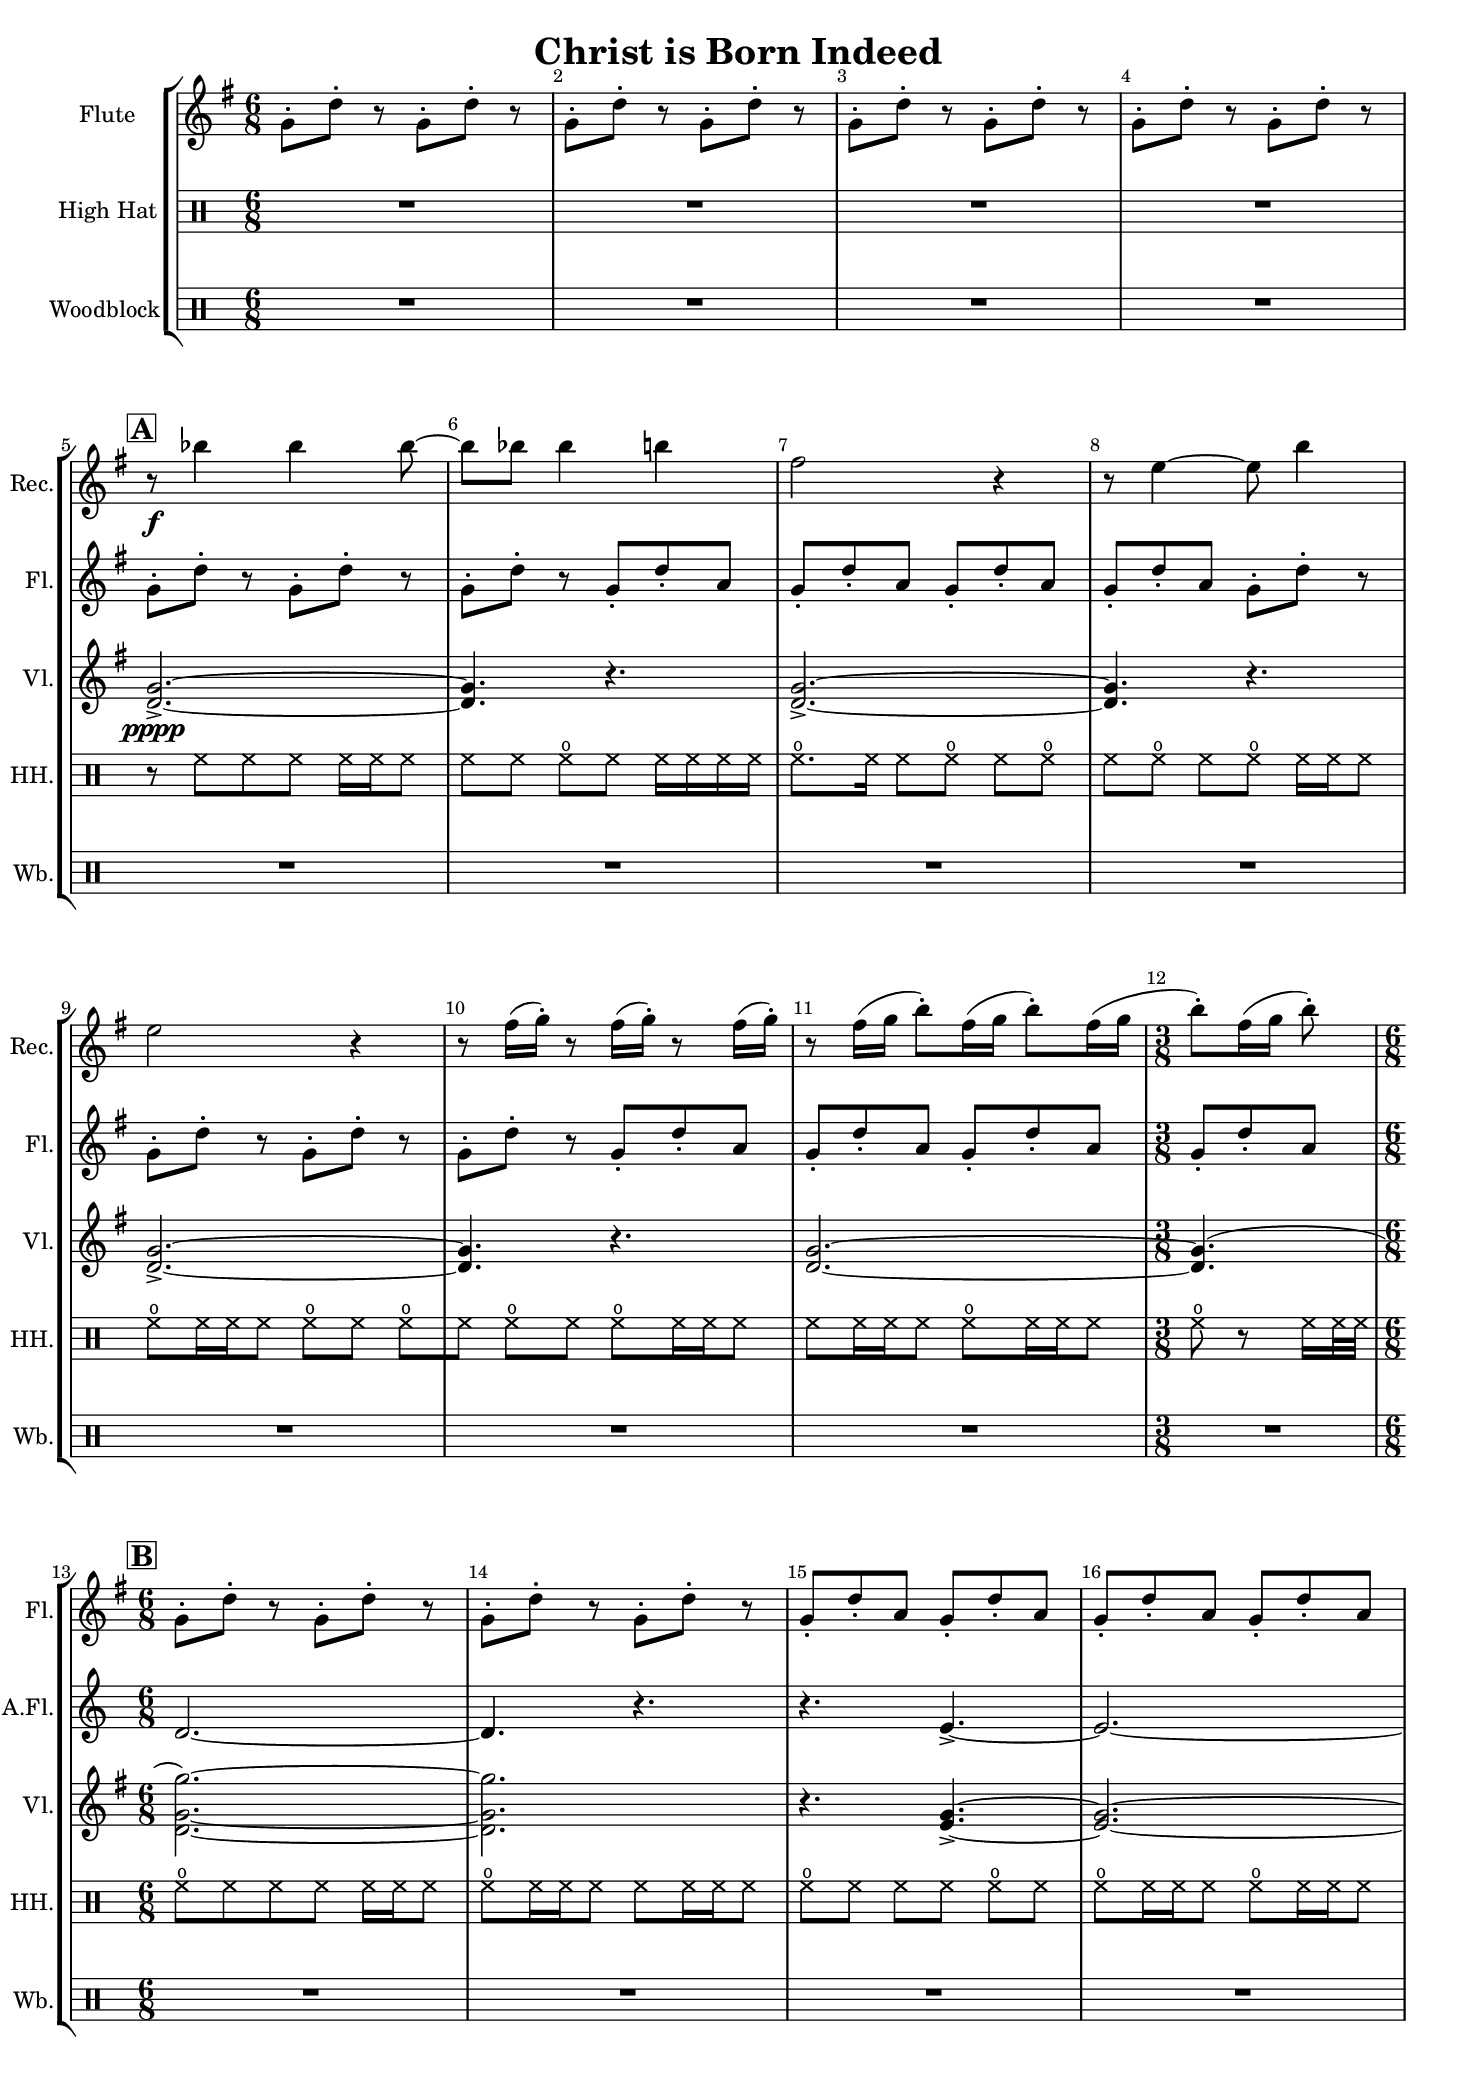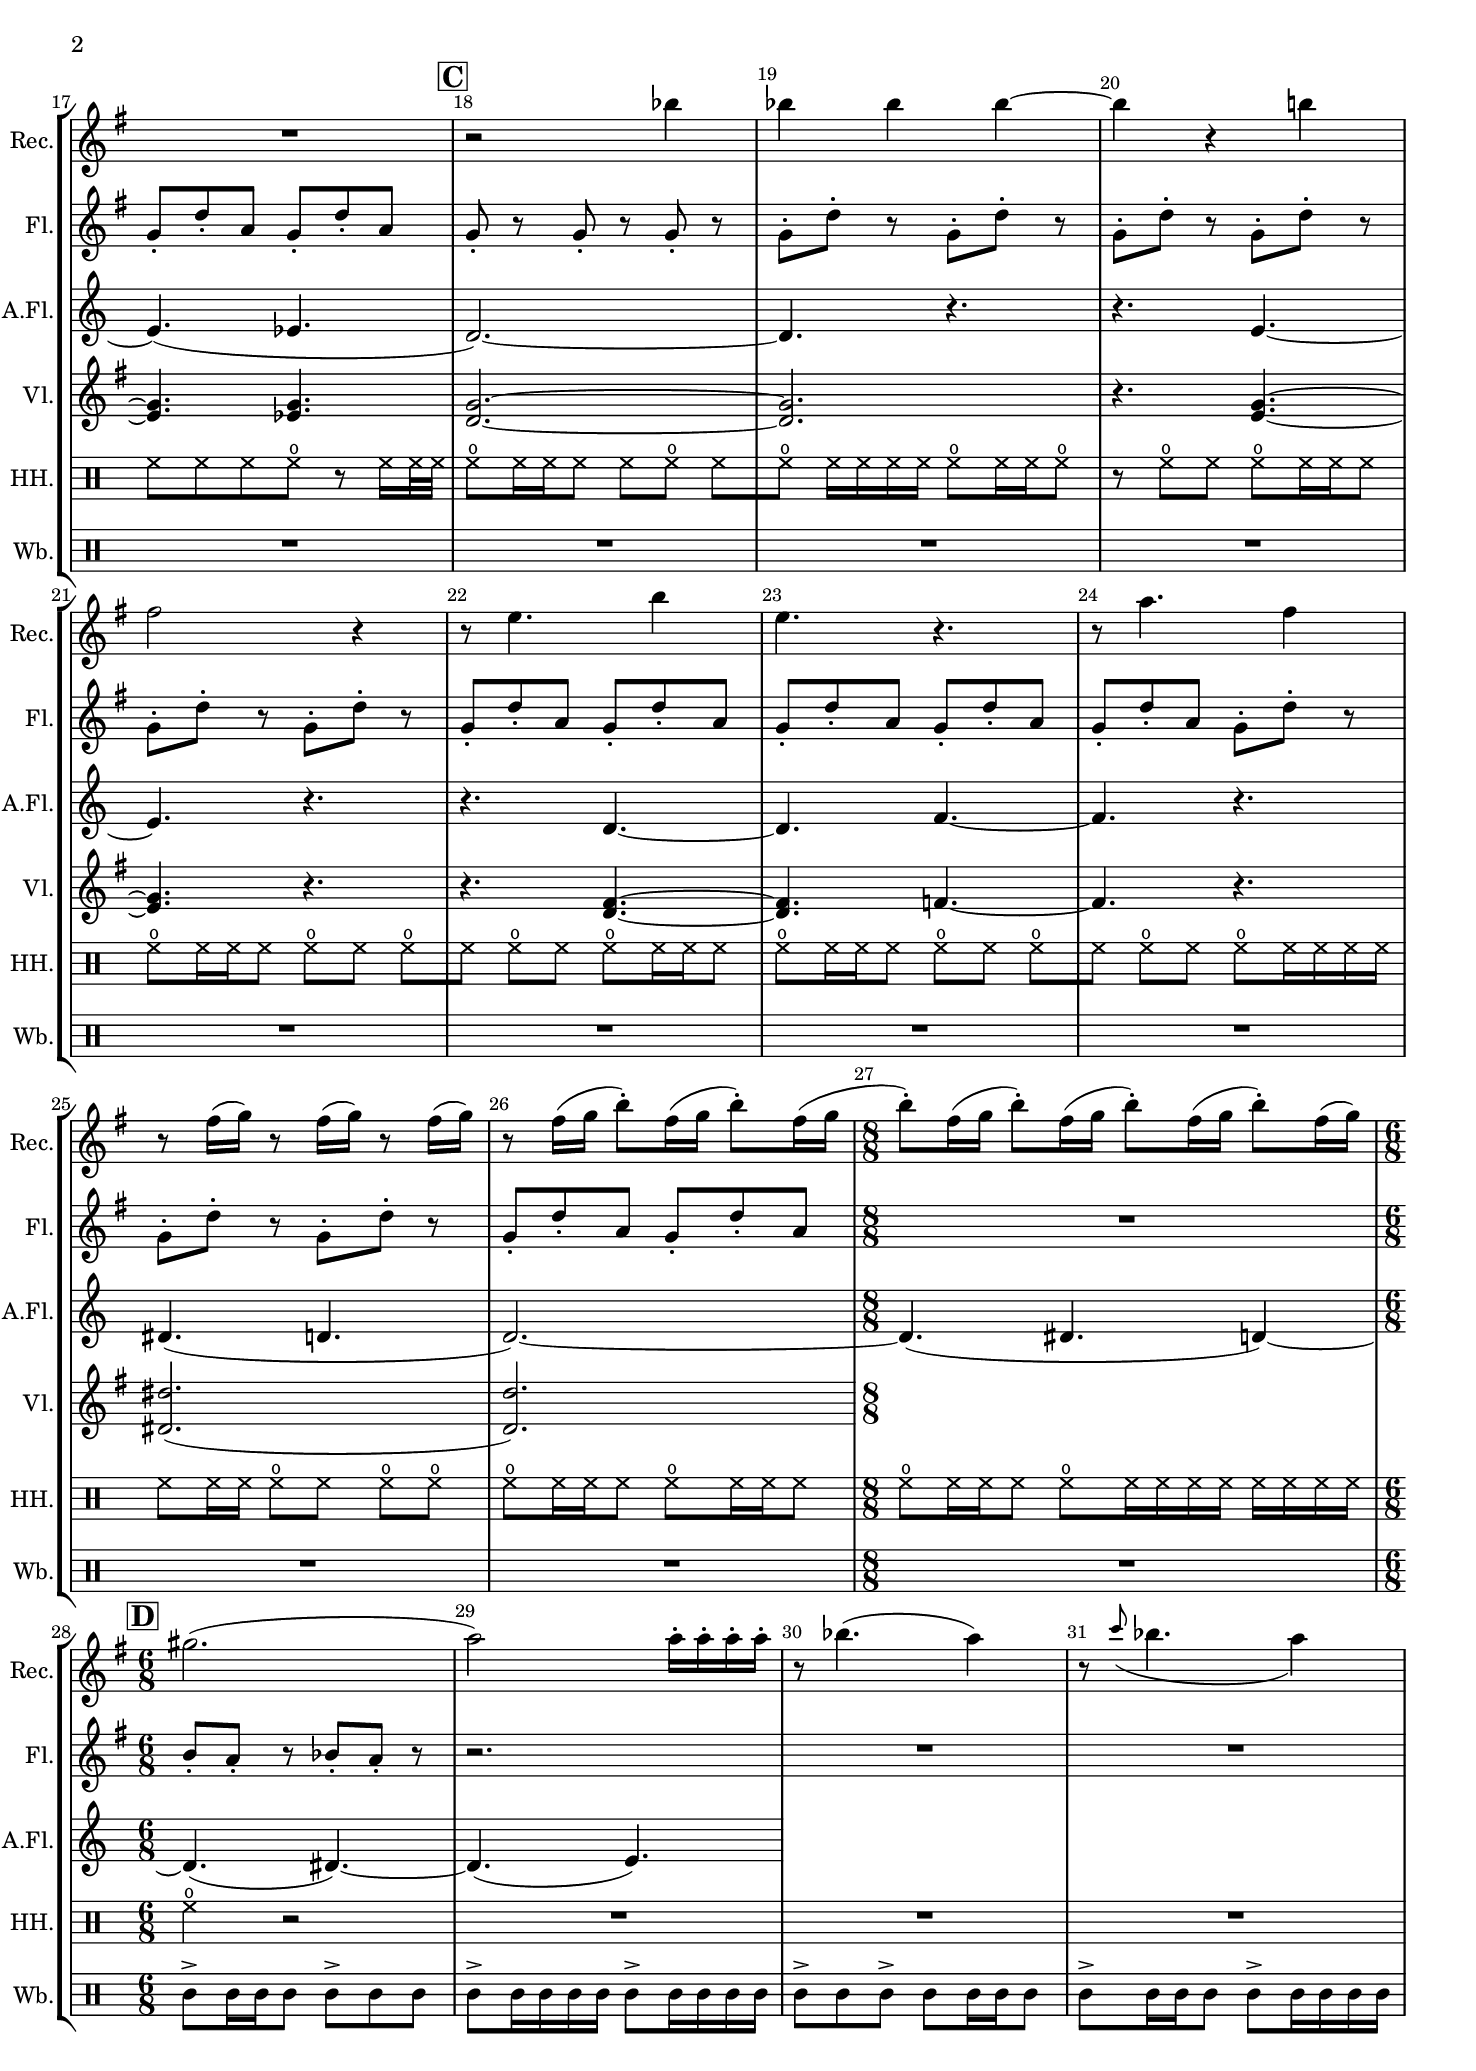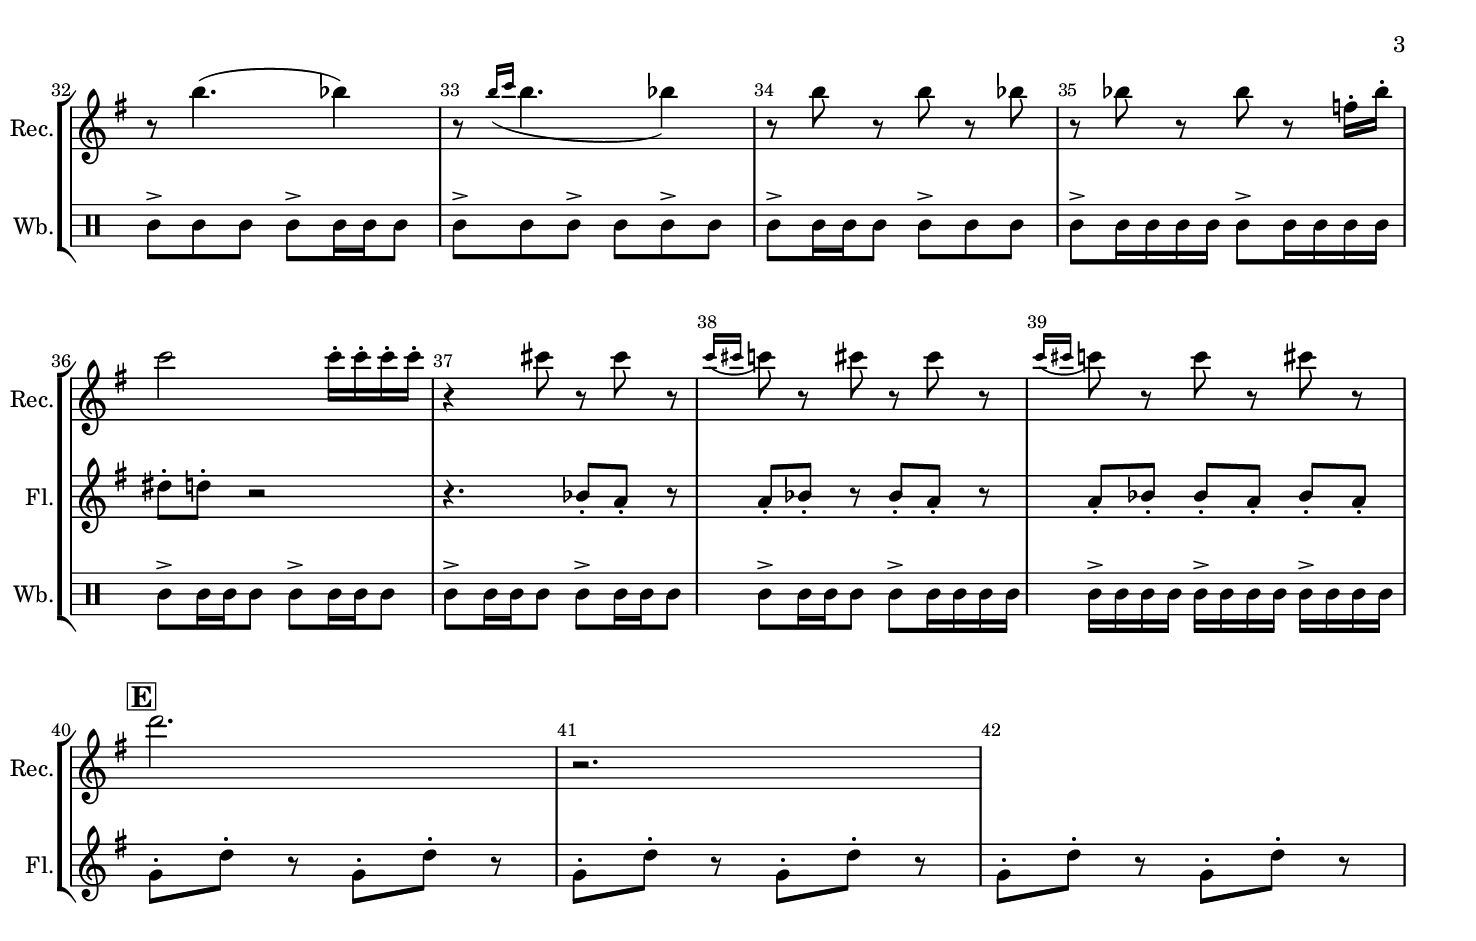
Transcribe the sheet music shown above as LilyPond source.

\version "2.20.0"  % necessary for upgrading to future LilyPond versions.

#(set-default-paper-size "b4")

\header{
  title = "Christ is Born Indeed"
}

\score {
  \layout {
    \context {
      \RemoveEmptyStaffContext
      \override VerticalAxisGroup.remove-first = ##t
    }
  }

  \midi {
    \tempo 4 = 124
  }

  \new StaffGroup <<
    \new Staff \with {
      instrumentName = "Recorder"
      shortInstrumentName = "Rec."
      midiInstrument = #"recorder"
    } \relative c''' {
      \override Score.BarNumber.break-visibility = ##(#f #t #t)
      \set Score.markFormatter = #format-mark-box-alphabet

      \key g \major
      \clef treble
      \time 6/8
      \repeat unfold 4 { R2. }
      \break

      % 5 // A
      \mark \default
      r8\f bes4 bes bes8~
      bes8 bes8 bes4 b4
      fis2 r4
      r8 e4~ e8 b'4
      \break
      
      % 9
      e,2 r4
      \repeat unfold 3 { r8 fis16( g-.) }
      r8 fis16([ g] b8-.[) fis16( g] b8-.[) fis16( g]
      \time 3/8
      b8-.)[ fis16( g] b8-.)
      \break
      
      % 13 // B
      \mark \default
      \time 6/8
      \repeat unfold 5 { R2. }

      % 18 // C
      \mark \default
      r2 bes4
      % 19
      bes4 bes bes~
      % 20
      bes4 r b
      % 21
      fis2 r4
      % 22
      r8 e4. b'4
      % 23
      e,4. r4.
      % 24
      r8 a4. fis4
      \break

      % 25
      \repeat unfold 3 { r8 fis16([ g]) }
      % 26
      r8 fis16([ g] b8-.[) fis16( g] b8-.[) fis16( g]
      % 27
      \time 8/8
      b8-.[) fis16( g] b8-.[) fis16( g] b8-.[) fis16( g] b8-.[) fis16( g])
      \break

      % 28 // D
      \mark \default
      \time 6/8
      gis2.(
      % 29
      a2) a16-. a-. a-. a-.
      % 30
      r8 bes4.( a4)
      % 31
      r8 \grace c8( bes4. a4)
      \break
      
      % 32
      r8 b4.( bes4)
      % 33
      r8 \grace { b16( c } b4. bes4)
      % 34
      r8 b r b8 r bes
      % 35
      r bes r bes r f16-. bes-.
      \break

      % 36
      c2 c16-. c-. c-. c-.
      % 37
      r4 cis8 r cis r
      % 38
      \grace { c16( cis } c8) r cis8 r cis r
      % 39
      \grace { c16( cis } c8) r c r cis r
      \break
      
      % 40 // E
      \mark \default
      d2.
      r2.
    } 
    % End Recorder

    \new Staff \with {
      instrumentName = "Flute"
      shortInstrumentName = "Fl."
      midiInstrument = #"flute"
    } \relative c'' {
      \key g \major
      \clef treble
      \time 6/8
      \repeat unfold 11 { g8-.[ d'-.] r }
      \repeat unfold 4 { g,-. d'-. a }
      % 9
      \repeat unfold 4 { g-.[ d'-.] r }
      \repeat unfold 4 { g,-. d'-. a }

      % 13 // B
      \repeat unfold 4 { g-.[ d'-.] r }
      \repeat unfold 6 { g,-. d'-. a }
      g8-. r g-. r g-. r
      \repeat unfold 6 { g-.[ d'-.] r }
      \repeat unfold 5 { g,-. d'-. a }
      \repeat unfold 3 { g-.[ d'-.] r }
      % 26
      \repeat unfold 2 { g,-.[ d'-. a] }
      % 27
      R1 * 8/8
      \break

      % 28 // D
      b8-. a-. r bes-. a-. r
      % 29
      r2.
      % 30
      R1 * 6/8 * 6
      \break
      
      % 36
      dis8-.[ d-.] r2
      % 37
      r4. bes8-.[ a-.] r
      % 38
      a8-.[ bes-.] r bes-.[ a-.] r
      % 39
      a8-.[ bes-.] bes8-.[ a-.] bes8-.[ a-.]

      % 40 // E
      \repeat unfold 6 { g8-.[ d'-.] r }
    }
    % End Flute

    \new Staff \with {
      instrumentName = "Alto Flute"
      shortInstrumentName = "A.Fl."
      midiInstrument = #"flute"
    } \relative c' {
      R1 * 6/8 * 11
      % 12
      R1 * 3/8
      
      % 13 // B
      \time 6/8
      d2.~
      d4. r
      % 15
      r4. e4.->~
      e2.~

      % 17
      e4.( ees
      % 18 // C
      d2.)~
      % 19
      d4. r
      r e4.~
      e4. r
      r d4.~
      d4. f~
      f4. r

      % 25
      dis4.( d
      d2.)~

      % 27
      \time 8/8
      d4.( dis4. d4)~

      % 28 // D
      d4.( dis)~
      dis4.( e)
    }

    \new Staff \with {
      instrumentName = "Violin"
      shortInstrumentName = "Vl."
      midiInstrument = #"violin"
    } \relative c'' {
      \key g \major
      \repeat unfold 4 { R2. }
      % 5 // A
      <g d>2.->\pppp~
      <g d>4. r
      <g d>2.->~
      <g d>4. r
      % 9
      <g d>2.->~
      <g d>4. r
      <g d>2.~
      <g d>4.(

      % 13 // B
      <g d g'>2.)~
      <g d g'>2.
      % 15
      r4.
      <g e>->~
      <g e>2.~
      \break

      % 17
      <g e>4. <g ees>4.
      % 18 // C
      <g d>2.~
      % 19
      <g d>2.

      % 20
      r4. <g e>~
      % 21
      <g e>4. r4.
      % 22
      r4. <fis d>4.~
      % 23
      <fis d> <f>~
      % 24
      <f> r
      % 25
      <dis' dis,>2.(
      % 26
      <d d,>)
    }
    % End Violin

    \new DrumStaff \with {
      instrumentName = "High Hat"
      shortInstrumentName = "HH."
    } \drummode {
      \repeat unfold 4 { R2. }
      % 5 // A
      r8 hihat8[ hh hh] hh16 hh hh8
      % 6
      hh8[ hh8] openhihat[ hh] hh16[ hh hh hh]
      % 7
      openhihat8.[ hh16] hh8[ openhihat]
      \repeat unfold 3 { hh[ openhihat] }
      hh16 hh hh8
      % 9
      openhihat8[ hh16 hh hh8] openhihat[ hh] openhihat[
      % 10
      hh8] openhihat[ hh8] openhihat[ hh16 hh hh8]
      % 11
      hh[ hh16 hh hh8] openhihat[ hh16 hh16 hh8]
      % 12
      openhihat r8 hh16 hh32 hh

      % 13 // B
      openhihat8[ hh8 hh hh ] hh16 hh hh8
      % 14
      openhihat8[ hh16 hh hh8] hh[ hh16 hh hh8]
      % 15
      openhihat[ hh] hh[ hh] openhihat[ hh]
      % 16
      openhihat[ hh16 hh hh8] openhihat8[ hh16 hh hh8]
      % 17
      hh[ hh hh openhihat] r8 hh16 hh32 hh

      % 18 // C
      openhihat8[ hh16 hh hh8] hh[ openhihat] hh[ openhihat]
      % 19
      hh16[ hh hh hh] openhihat8[ hh16 hh openhihat8]
      % 20
      r8 openhihat[ hh] openhihat[ hh16 hh hh8]
      % 21
      openhihat8[ hh16 hh hh8] openhihat[ hh] openhihat[
      % 22
      hh] openhihat[ hh] openhihat[ hh16 hh hh8]
      % 23
      openhihat8[ hh16 hh hh8] openhihat[ hh] openhihat[
      % 24
      hh] openhihat[ hh] openhihat[ hh16 hh16 hh16 hh16]
      % 25
      hh8[ hh16 hh] openhihat8[ hh] openhihat openhihat
      % 26
      openhihat[ hh16 hh hh8] openhihat[ hh16 hh hh8]
      % 27
      openhihat[ hh16 hh hh8] openhihat[ hh16 hh hh hh] hh[ hh hh hh]
      \break

      % 28 // D
      openhihat4 r2
      % 29
      R1 * 6/8 * 3
    }
    % End Hi Hat
    
    \new DrumStaff \with {
      instrumentName = "Woodblock"
      shortInstrumentName = "Wb."
    } \drummode {
      R1 * 6/8 * 11
      % 12
      R1 * 3/8
      
      % 13 // B
      R1 * 6/8 * 14

      % 27
      R1 * 8/8
      % 28
      wbl8->[ wbl16 wbl wbl8] wbl-> wbl wbl
      % 29
      wbl->[ wbl16 wbl wbl wbl] wbl8-> wbl16 wbl wbl wbl
      % 30
      wbl8->[ wbl wbl->] wbl[ wbl16 wbl16 wbl8]
      % 31
      wbl->[ wbl16 wbl wbl8] wbl->[ wbl16 wbl wbl wbl]
      \break

      % 32
      wbl8->[ wbl wbl] wbl->[ wbl16 wbl wbl8]
      % 33
      wbl8->[ wbl wbl->] wbl[ wbl-> wbl]
      % 34
      wbl8->[ wbl16 wbl wbl8] wbl->[ wbl wbl]
      % 35
      wbl8->[ wbl16 wbl wbl wbl] wbl8->[ wbl16 wbl wbl wbl]
      \break

      % 36
      \repeat unfold 5 { wbl8->[ wbl16 wbl wbl8] }
      wbl8->[ wbl16 wbl wbl wbl]
      % 39
      wbl16[-> wbl wbl wbl] wbl->[ wbl wbl wbl] wbl[-> wbl wbl wbl]
    }
    % End Toms
  >>
}